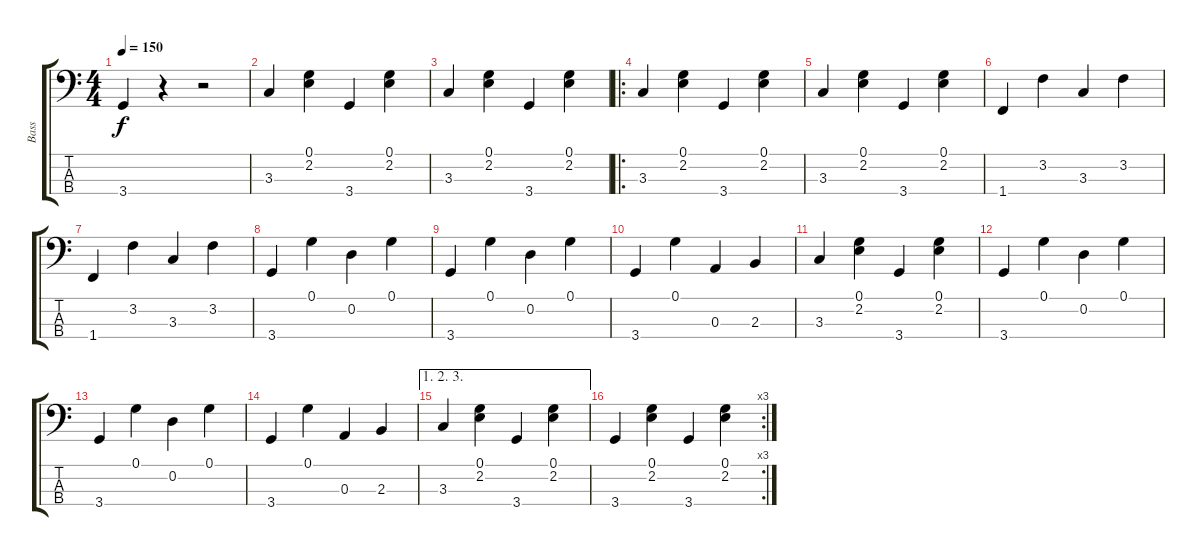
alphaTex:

\track ("Bass" "Bass") {instrument acousticguitarnylon}
\staff {score tabs}
\tuning (G2 D2 A1 E1) {hide}
\ts (4 4)
\tempo 150
\clef f4
\ks c
3.4.4{dy f instrument acousticguitarnylon} r.4 r.2 |
3.3.4 (0.1 2.2).4 3.4.4 (0.1 2.2).4 |
3.3.4 (0.1 2.2).4 3.4.4 (0.1 2.2).4 |
\ro
3.3.4 (0.1 2.2).4 3.4.4 (0.1 2.2).4 |
3.3.4 (0.1 2.2).4 3.4.4 (0.1 2.2).4 |
1.4.4 3.2.4 3.3.4 3.2.4 |
1.4.4 3.2.4 3.3.4 3.2.4 |
3.4.4 0.1.4 0.2.4 0.1.4 |
3.4.4 0.1.4 0.2.4 0.1.4 |
3.4.4 0.1.4 0.3.4 2.3.4 |
3.3.4 (0.1 2.2).4 3.4.4 (0.1 2.2).4 |
3.4.4 0.1.4 0.2.4 0.1.4 |
3.4.4 0.1.4 0.2.4 0.1.4 |
3.4.4 0.1.4 0.3.4 2.3.4 |
\ae (1 2 3)
3.3.4 (0.1 2.2).4 3.4.4 (0.1 2.2).4 |
\rc 3
3.4.4 (0.1 2.2).4 3.4.4 (0.1 2.2).4
